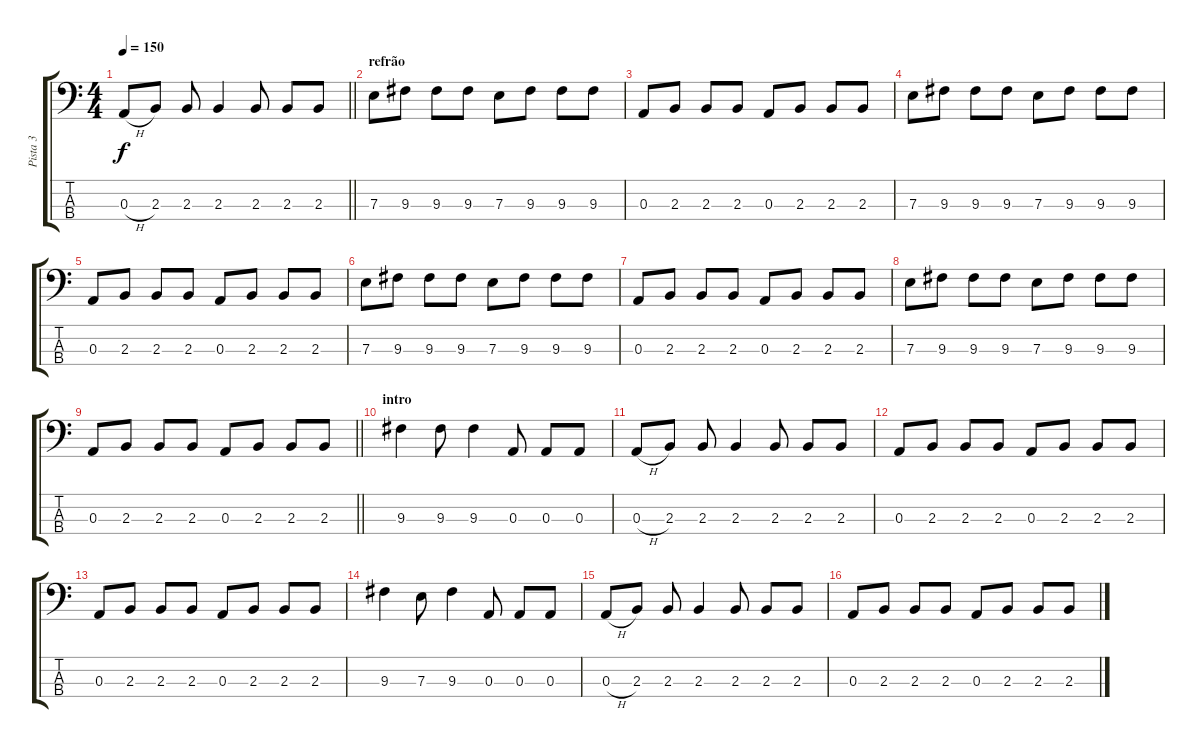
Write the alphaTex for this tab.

\track ("Pista 3" "Pista 3") {instrument electricbassfinger}
\staff {score tabs}
\tuning (G2 D2 A1 E1) {hide}
\ts (4 4)
\tempo 150
\clef f4
\barLineRight lightlight
\ks c
0.3{h}.8{dy f} 2.3.8 2.3.8 2.3.4 2.3.8 2.3.8 2.3.8 |
\section ("" "refrão")
7.3.8 9.3.8 9.3.8 9.3.8 7.3.8 9.3.8 9.3.8 9.3.8 |
0.3.8 2.3.8 2.3.8 2.3.8 0.3.8 2.3.8 2.3.8 2.3.8 |
7.3.8 9.3.8 9.3.8 9.3.8 7.3.8 9.3.8 9.3.8 9.3.8 |
0.3.8 2.3.8 2.3.8 2.3.8 0.3.8 2.3.8 2.3.8 2.3.8 |
7.3.8 9.3.8 9.3.8 9.3.8 7.3.8 9.3.8 9.3.8 9.3.8 |
0.3.8 2.3.8 2.3.8 2.3.8 0.3.8 2.3.8 2.3.8 2.3.8 |
7.3.8 9.3.8 9.3.8 9.3.8 7.3.8 9.3.8 9.3.8 9.3.8 |
\barLineRight lightlight
0.3.8 2.3.8 2.3.8 2.3.8 0.3.8 2.3.8 2.3.8 2.3.8 |
\section ("" "intro")
9.3.4 9.3.8 9.3.4 0.3.8 0.3.8 0.3.8 |
0.3{h}.8 2.3.8 2.3.8 2.3.4 2.3.8 2.3.8 2.3.8 |
0.3.8 2.3.8 2.3.8 2.3.8 0.3.8 2.3.8 2.3.8 2.3.8 |
0.3.8 2.3.8 2.3.8 2.3.8 0.3.8 2.3.8 2.3.8 2.3.8 |
9.3.4 7.3.8 9.3.4 0.3.8 0.3.8 0.3.8 |
0.3{h}.8 2.3.8 2.3.8 2.3.4 2.3.8 2.3.8 2.3.8 |
0.3.8 2.3.8 2.3.8 2.3.8 0.3.8 2.3.8 2.3.8 2.3.8
